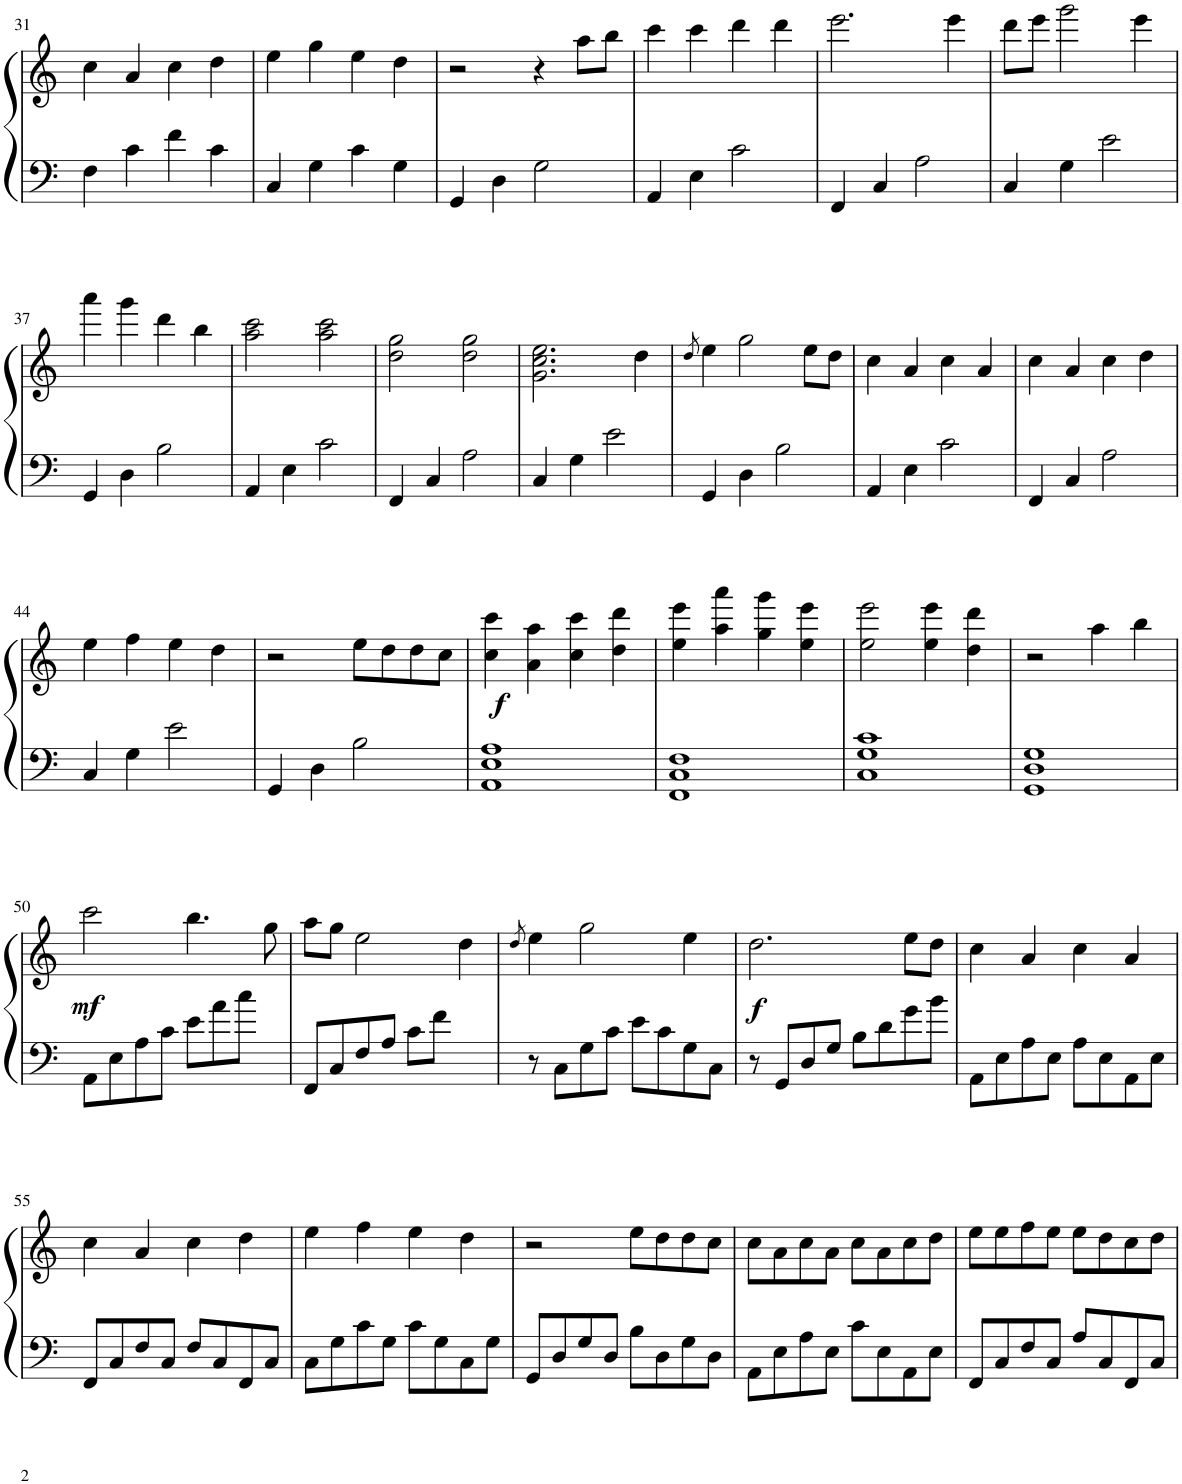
**kern	**kern	**dynam
*part1	*part1	*part1
*staff2	*staff1	*staff1/2
*I"Piano	*	*
*I'Pno.	*	*
!!LO:PB:g=z
*clefF4	*clefG2	*
*k[]	*k[]	*
*M4/4	*M4/4	*
=31	=31	=31
4F\	4cc\	.
4c\	4a/	.
4f\	4cc\	.
4c\	4dd\	.
=32	=32	=32
4C/	4ee\	.
4G\	4gg\	.
4c\	4ee\	.
4G\	4dd\	.
=33	=33	=33
4GG/	2r	.
4D\	.	.
2G\	4r	.
.	8aa\L	.
.	8bb\J	.
=34	=34	=34
4AA/	4ccc\	.
4E\	4ccc\	.
2c\	4ddd\	.
.	4ddd\	.
=35	=35	=35
4FF/	2.eee\	.
4C/	.	.
2A\	.	.
.	4eee\	.
=36	=36	=36
4C/	8ddd\L	.
.	8eee\J	.
4G\	2ggg\	.
2e\	.	.
.	4eee\	.
!!LO:LB:g=z
=37	=37	=37
4GG/	4aaa\	.
4D\	4ggg\	.
2B\	4ddd\	.
.	4bb\	.
=38	=38	=38
4AA/	2aa\ 2ccc\	.
4E\	.	.
2c\	2aa\ 2ccc\	.
=39	=39	=39
4FF/	2dd\ 2gg\	.
4C/	.	.
2A\	2dd\ 2gg\	.
=40	=40	=40
4C/	2.g\ 2.cc\ 2.ee\	.
4G\	.	.
2e\	.	.
.	4dd\	.
=41	=41	=41
.	8qdd/	.
4GG/	4ee\	.
4D\	2gg\	.
2B\	.	.
.	8ee\L	.
.	8dd\J	.
=42	=42	=42
4AA/	4cc\	.
4E\	4a/	.
2c\	4cc\	.
.	4a/	.
=43	=43	=43
4FF/	4cc\	.
4C/	4a/	.
2A\	4cc\	.
.	4dd\	.
!!LO:LB:g=z
=44	=44	=44
4C/	4ee\	.
4G\	4ff\	.
2e\	4ee\	.
.	4dd\	.
=45	=45	=45
4GG/	2r	.
4D\	.	.
2B\	8ee\L	.
.	8dd\	.
.	8dd\	.
.	8cc\J	.
=46	=46	=46
!	!	!LO:DY:b
1AA 1E 1A	4cc\ 4ccc\	f
.	4a\ 4aa\	.
.	4cc\ 4ccc\	.
.	4dd\ 4ddd\	.
=47	=47	=47
1FF 1C 1F	4ee\ 4eee\	.
.	4aa\ 4aaa\	.
.	4gg\ 4ggg\	.
.	4ee\ 4eee\	.
=48	=48	=48
1C 1G 1c	2ee\ 2eee\	.
.	4ee\ 4eee\	.
.	4dd\ 4ddd\	.
=49	=49	=49
1GG 1D 1G	2r	.
.	4aa\	.
.	4bb\	.
!!LO:LB:g=z
=50	=50	=50
*^	*^	*
!	!	!	!	!LO:DY:b
8AA\L	2.ryy	2ccc\	2..ryy	mf
8E\	.	.	.	.
8A\	.	.	.	.
8c\J	.	.	.	.
8e\L	.	4.bb\	.	.
8a\	.	.	.	.
8cc\J	4ryy	.	.	.
8ryy	.	8gg\	8ryy	.
*v	*v	*	*	*
=51	=51	=51	=51
8FF/L	8aa\L	2..ryy	.
8C/	8gg\J	.	.
8F/	2ee\	.	.
8A/J	.	.	.
8c\L	.	.	.
8f\J	.	.	.
4ryy	4dd\	.	.
.	.	8ryy	.
*	*v	*v	*
=52	=52	=52
.	8qdd/	.
8r	4ee\	.
8C\L	.	.
8G\	2gg\	.
8c\J	.	.
8e\L	.	.
8c\	.	.
8G\	4ee\	.
8C\J	.	.
=53	=53	=53
!	!	!LO:DY:b
8r	2.dd\	f
8GG/L	.	.
8D/	.	.
8G/J	.	.
8B\L	.	.
8d\	.	.
8g\	8ee\L	.
8b\J	8dd\J	.
=54	=54	=54
8AA\L	4cc\	.
8E\	.	.
8A\	4a/	.
8E\J	.	.
8A\L	4cc\	.
8E\	.	.
8AA\	4a/	.
8E\J	.	.
!!LO:LB:g=z
=55	=55	=55
8FF/L	4cc\	.
8C/	.	.
8F/	4a/	.
8C/J	.	.
8F/L	4cc\	.
8C/	.	.
8FF/	4dd\	.
8C/J	.	.
=56	=56	=56
8C\L	4ee\	.
8G\	.	.
8c\	4ff\	.
8G\J	.	.
8c\L	4ee\	.
8G\	.	.
8C\	4dd\	.
8G\J	.	.
=57	=57	=57
8GG/L	2r	.
8D/	.	.
8G/	.	.
8D/J	.	.
8B\L	8ee\L	.
8D\	8dd\	.
8G\	8dd\	.
8D\J	8cc\J	.
=58	=58	=58
8AA\L	8cc\L	.
8E\	8a\	.
8A\	8cc\	.
8E\J	8a\J	.
8c\L	8cc\L	.
8E\	8a\	.
8AA\	8cc\	.
8E\J	8dd\J	.
=59	=59	=59
8FF/L	8ee\L	.
8C/	8ee\	.
8F/	8ff\	.
8C/J	8ee\J	.
8A/L	8ee\L	.
8C/	8dd\	.
8FF/	8cc\	.
8C/J	8dd\J	.
=	=	=
*-	*-	*-
